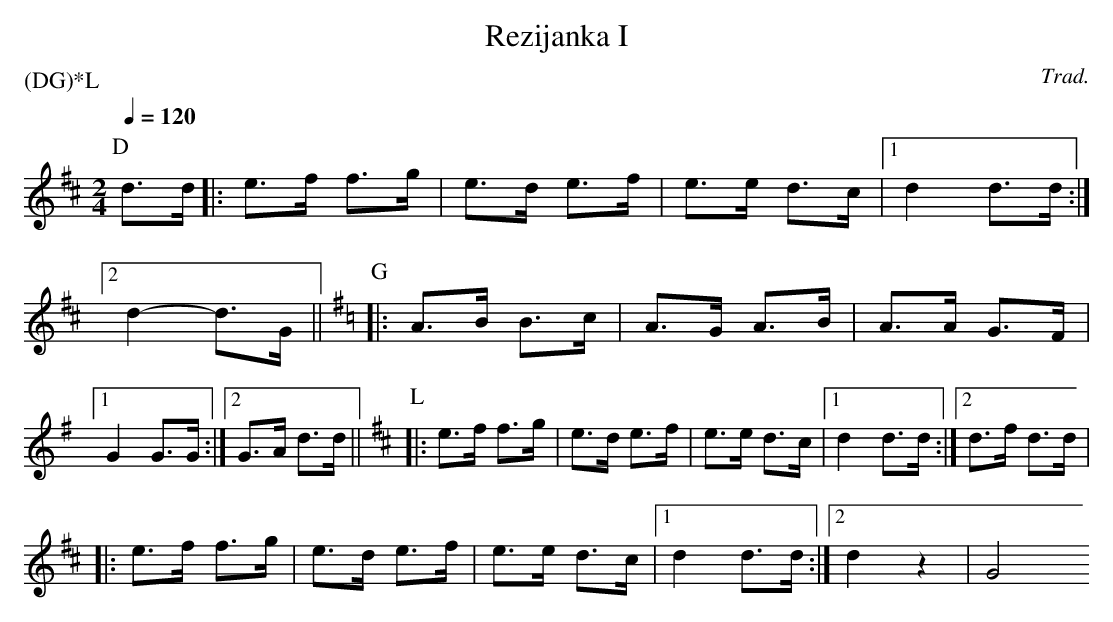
X:1
T:Rezijanka I
C:Trad.
M:2/4
L:1/8
Q:1/4=120
E:10
P:(DG)*L
K:D
P:D
d>d\
|:e>f f>g | e>d e>f | e>e d>c |1 d2 d>d :|2 d2-d3/2G/2 ||\
K:G
P:G
|:A>B B>c | A>G A>B | A>A G>F |1 G2 G>G :|2 G>A d>d ||\
K:D
P:L
|:e>f f>g | e>d e>f | e>e d>c |1 d2 d>d :|2 d>f d>d|*
|:e>f f>g | e>d e>f | e>e d>c |1 d2 d>d :|2 d2 z2 | G4
